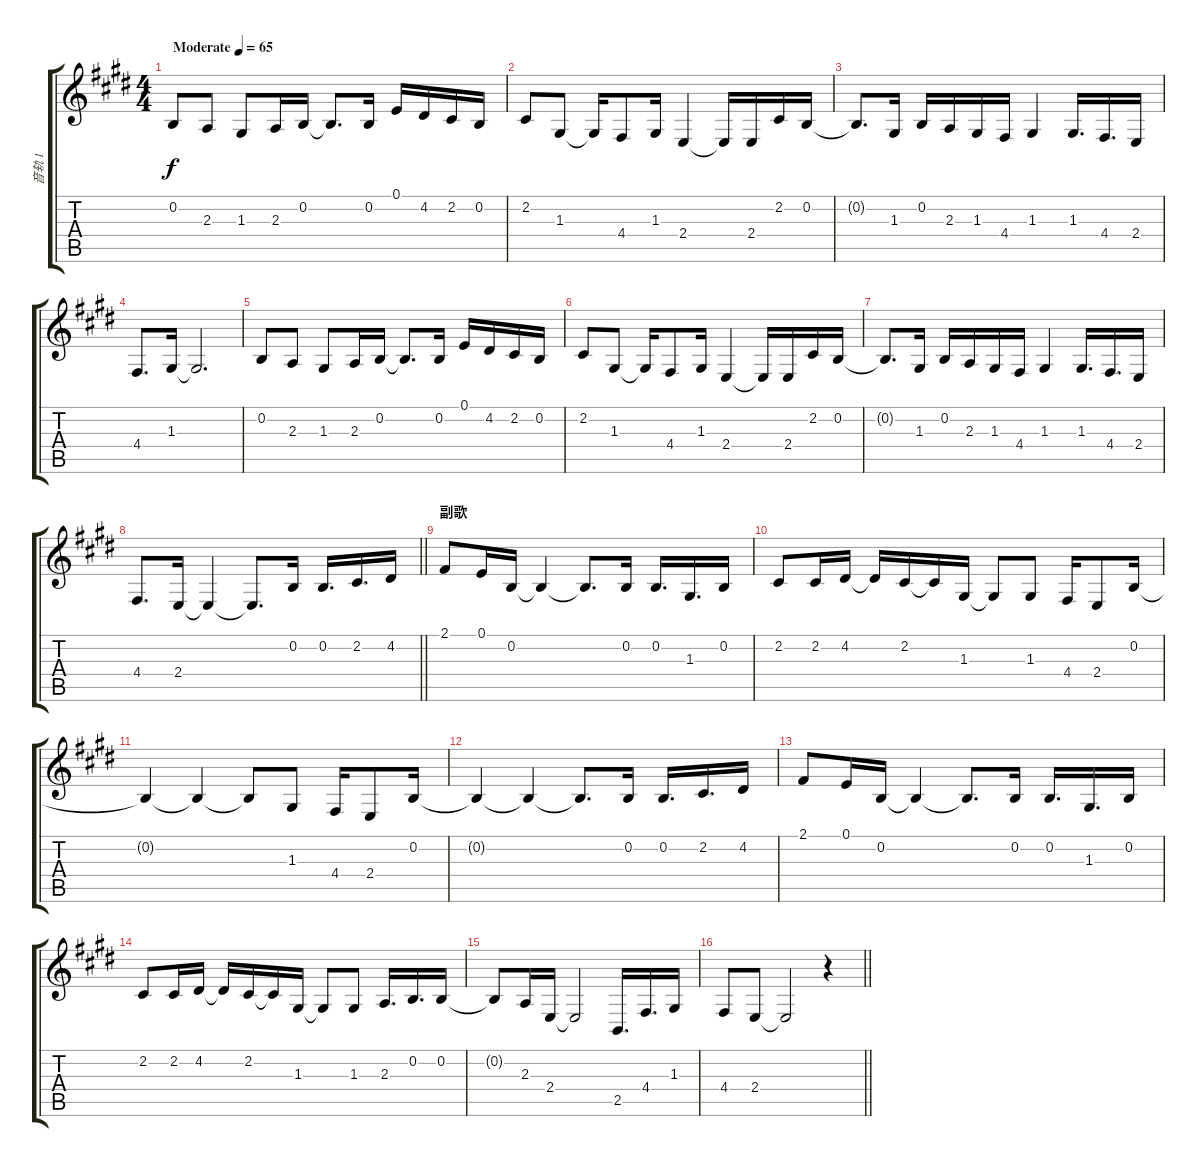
\track ("音轨 1" "音轨 1") {instrument flute}
\staff {score tabs}
\tuning (E4 B3 G3 D3 A2 E2) {hide}
\ts (4 4)
\tempo (65 "Moderate")
\clef g2
\ks e
0.2.8{dy f instrument flute} 2.3.8 1.3.8 2.3.16 0.2.16 0.2{t}.8{d} 0.2.16 0.1.16 4.2.16 2.2.16 0.2.16 |
2.2.8 1.3.8 1.3{t}.16 4.4.8 1.3.16 2.4.4 2.4{t}.16 2.4.16 2.2.16 0.2.16 |
0.2{t}.8{d} 1.3.16 0.2.16 2.3.16 1.3.16 4.4.16 1.3.4 1.3.16{d} 4.4.16{d} 2.4.16 |
4.4.8{d} 1.3.16 1.3{t}.2{d} |
0.2.8 2.3.8 1.3.8 2.3.16 0.2.16 0.2{t}.8{d} 0.2.16 0.1.16 4.2.16 2.2.16 0.2.16 |
2.2.8 1.3.8 1.3{t}.16 4.4.8 1.3.16 2.4.4 2.4{t}.16 2.4.16 2.2.16 0.2.16 |
0.2{t}.8{d} 1.3.16 0.2.16 2.3.16 1.3.16 4.4.16 1.3.4 1.3.16{d} 4.4.16{d} 2.4.16 |
\barLineRight lightlight
4.4.8{d} 2.4.16 2.4{t}.4 2.4{t}.8{d} 0.2.16 0.2.16{d} 2.2.16{d} 4.2.16 |
\section ("" "副歌")
2.1.8 0.1.16 0.2.16 0.2{t}.4 0.2{t}.8{d} 0.2.16 0.2.16{d} 1.3.16{d} 0.2.16 |
2.2.8 2.2.16 4.2.16 4.2{t}.16 2.2.16 2.2{t}.16 1.3.16 1.3{t}.8 1.3.8 4.4.16 2.4.8 0.2.16 |
0.2{t}.4 0.2{t}.4 0.2{t}.8 1.3.8 4.4.16 2.4.8 0.2.16 |
0.2{t}.4 0.2{t}.4 0.2{t}.8{d} 0.2.16 0.2.16{d} 2.2.16{d} 4.2.16 |
2.1.8 0.1.16 0.2.16 0.2{t}.4 0.2{t}.8{d} 0.2.16 0.2.16{d} 1.3.16{d} 0.2.16 |
2.2.8 2.2.16 4.2.16 4.2{t}.16 2.2.16 2.2{t}.16 1.3.16 1.3{t}.8 1.3.8 2.3.16{d} 0.2.16{d} 0.2.16 |
0.2{t}.8 2.3.16 2.4.16 2.4{t}.2 2.5.16{d} 4.4.16{d} 1.3.16 |
\barLineRight lightlight
4.4.8 2.4.8 2.4{t}.2 r.4
